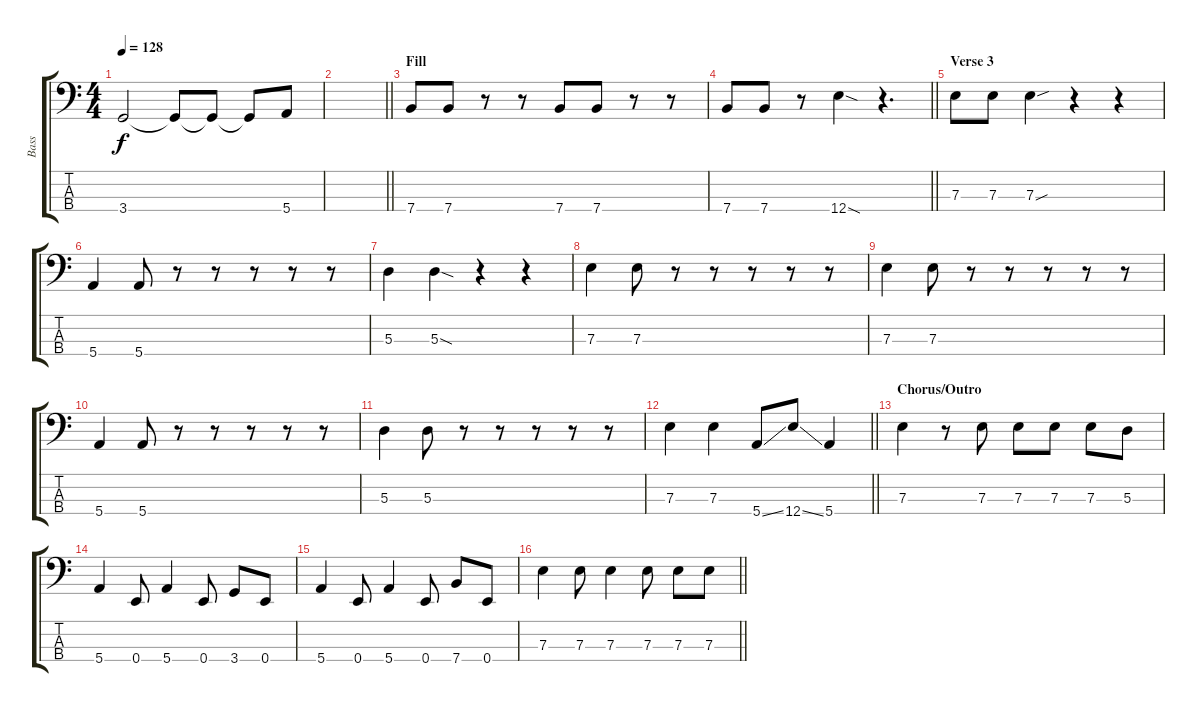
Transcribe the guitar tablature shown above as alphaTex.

\track ("Bass" "Bass") {instrument electricbassfinger}
\staff {score tabs}
\tuning (G2 D2 A1 E1) {hide}
\ts (4 4)
\tempo 128
\clef f4
\ks c
3.4{t}.2{dy f} 3.4{t}.8 3.4{t}.8 3.4{t}.8 5.4.8 |
\barLineRight lightlight
|
\section ("" "Fill")
7.4.8 7.4.8 r.8 r.8 7.4.8 7.4.8 r.8 r.8 |
\barLineRight lightlight
7.4.8 7.4.8 r.8 12.4{sod}.4 r.4{d} |
\section ("" "Verse 3")
7.3.8 7.3.8 7.3{sou}.4 r.4 r.4 |
5.4.4 5.4.8 r.8 r.8 r.8 r.8 r.8 |
5.3.4 5.3{sod}.4 r.4 r.4 |
7.3.4 7.3.8 r.8 r.8 r.8 r.8 r.8 |
7.3.4 7.3.8 r.8 r.8 r.8 r.8 r.8 |
5.4.4 5.4.8 r.8 r.8 r.8 r.8 r.8 |
5.3.4 5.3.8 r.8 r.8 r.8 r.8 r.8 |
\barLineRight lightlight
7.3.4 7.3.4 5.4{ss}.8 12.4{ss}.8 5.4.4 |
\section ("" "Chorus/Outro")
7.3.4 r.8 7.3.8 7.3.8 7.3.8 7.3.8 5.3.8 |
5.4.4 0.4.8 5.4.4 0.4.8 3.4.8 0.4.8 |
5.4.4 0.4.8 5.4.4 0.4.8 7.4.8 0.4.8 |
\barLineRight lightlight
7.3.4 7.3.8 7.3.4 7.3.8 7.3.8 7.3.8
